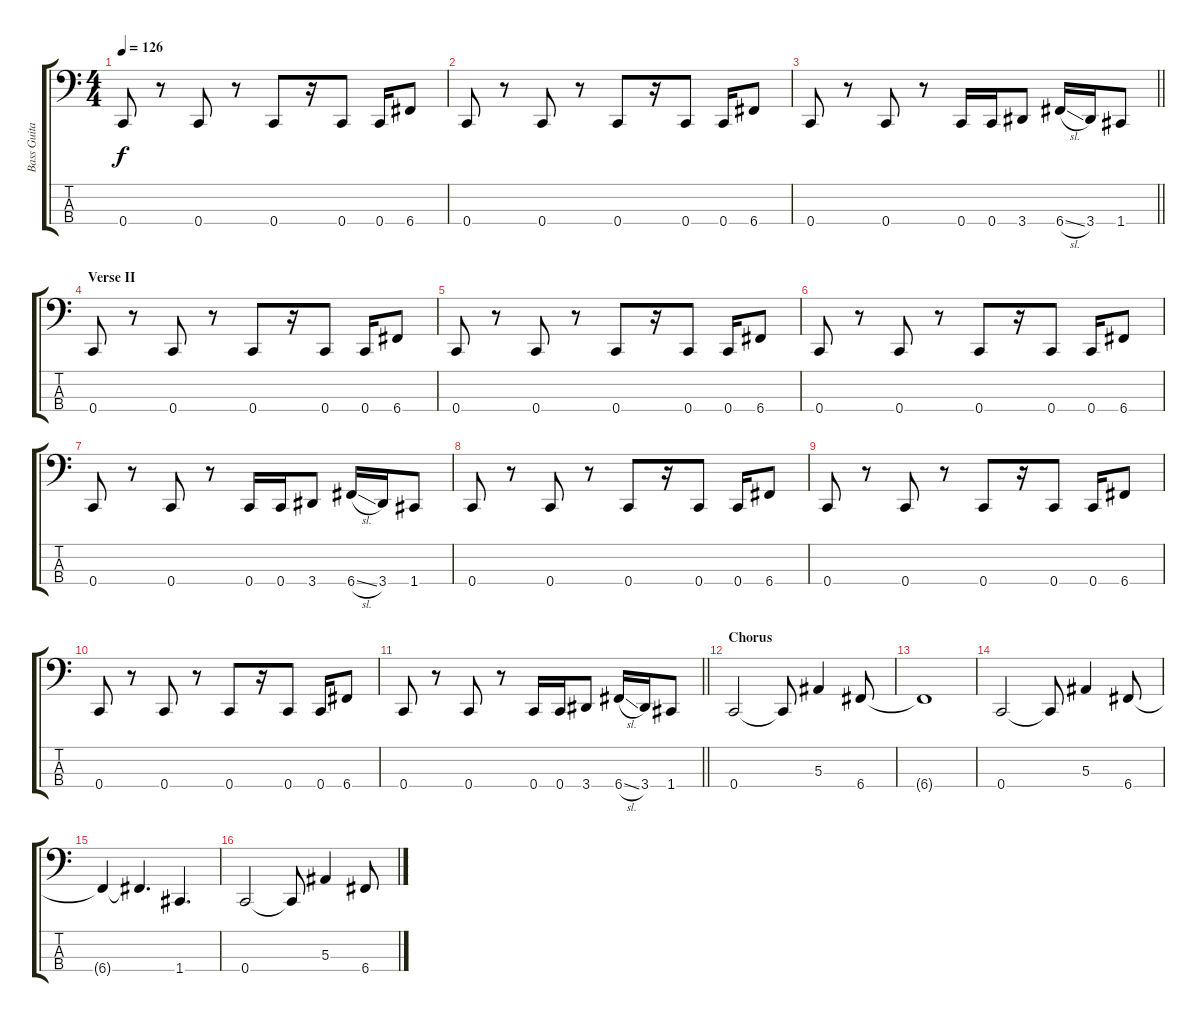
\track ("Bass Guitar" "Bass Guita") {instrument electricbassfinger}
\staff {score tabs}
\tuning (Eb2 Bb1 F1 C1) {hide}
\ts (4 4)
\tempo 126
\clef f4
\ks c
0.4.8{dy f} r.8 0.4.8 r.8 0.4.8 r.16 0.4.8 0.4.16 6.4.8 |
0.4.8 r.8 0.4.8 r.8 0.4.8 r.16 0.4.8 0.4.16 6.4.8 |
\barLineRight lightlight
0.4.8 r.8 0.4.8 r.8 0.4.16 0.4.16 3.4.8 6.4{sl}.16 3.4.16 1.4.8 |
\section ("" "Verse II")
0.4.8 r.8 0.4.8 r.8 0.4.8 r.16 0.4.8 0.4.16 6.4.8 |
0.4.8 r.8 0.4.8 r.8 0.4.8 r.16 0.4.8 0.4.16 6.4.8 |
0.4.8 r.8 0.4.8 r.8 0.4.8 r.16 0.4.8 0.4.16 6.4.8 |
0.4.8 r.8 0.4.8 r.8 0.4.16 0.4.16 3.4.8 6.4{sl}.16 3.4.16 1.4.8 |
0.4.8 r.8 0.4.8 r.8 0.4.8 r.16 0.4.8 0.4.16 6.4.8 |
0.4.8 r.8 0.4.8 r.8 0.4.8 r.16 0.4.8 0.4.16 6.4.8 |
0.4.8 r.8 0.4.8 r.8 0.4.8 r.16 0.4.8 0.4.16 6.4.8 |
\barLineRight lightlight
0.4.8 r.8 0.4.8 r.8 0.4.16 0.4.16 3.4.8 6.4{sl}.16 3.4.16 1.4.8 |
\section ("" "Chorus")
0.4.2 0.4{t}.8 5.3.4 6.4.8 |
6.4{t}.1 |
0.4.2 0.4{t}.8 5.3.4 6.4.8 |
6.4{t}.4 6.4{t}.4{d} 1.4.4{d} |
0.4.2 0.4{t}.8 5.3.4 6.4.8
